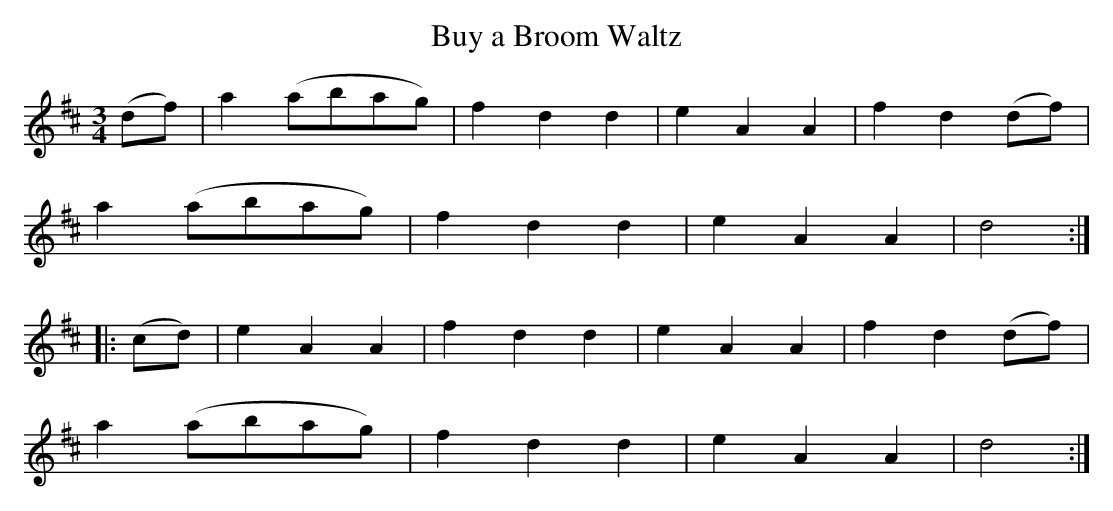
X:1
T:Buy a Broom Waltz
M:3/4
L:1/8
K:D
(df)|a2 (abag)|f2d2d2|e2A2A2|f2 d2 (df)|
a2 (abag)|f2d2d2|e2A2A2|d4:|
|:(cd)|e2A2A2|f2d2d2|e2A2A2|f2d2 (df)|
a2 (abag)|f2d2d2|e2A2A2|d4:|]
